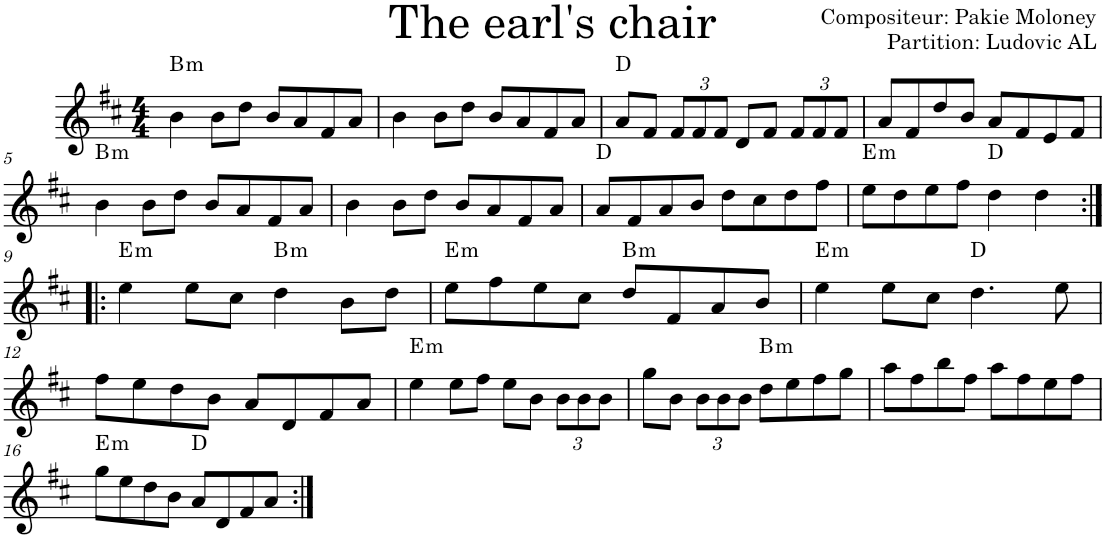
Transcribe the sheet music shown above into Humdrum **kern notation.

**kern	**harte
*part1	*part1
*staff1	*
*I"Violon	*
*I'Vln.	*
*clefG2	*
*k[f#c#]	*
*M4/4	*
=1	=1
!	!LO:H:kt=m
4b\	B:min
8b\L	.
8dd\J	.
8b/L	.
8a/	.
8f#/	.
8a/J	.
=2	=2
4b\	.
8b\L	.
8dd\J	.
8b/L	.
8a/	.
8f#/	.
8a/J	.
=3	=3
8a/L	D:maj
8f#/J	.
*Xbrackettup	*
12f#/L	.
12f#/	.
12f#/J	.
8d/L	.
8f#/J	.
12f#/L	.
12f#/	.
12f#/J	.
=4	=4
8a/L	.
8f#/	.
8dd/	.
8b/J	.
8a/L	.
8f#/	.
8e/	.
8f#/J	.
!!LO:LB:g=z
=5	=5
!	!LO:H:kt=m
4b\	B:min
8b\L	.
8dd\J	.
8b/L	.
8a/	.
8f#/	.
8a/J	.
=6	=6
4b\	.
8b\L	.
8dd\J	.
8b/L	.
8a/	.
8f#/	.
8a/J	.
=7	=7
8a/L	D:maj
8f#/	.
8a/	.
8b/J	.
8dd\L	.
8cc#\	.
8dd\	.
8ff#\J	.
=8	=8
!	!LO:H:kt=m
8ee\L	E:min
8dd\	.
8ee\	.
8ff#\J	.
4dd\	D:maj
4dd\	.
!!LO:LB:g=z
=9:|!|:	=9:|!|:
!	!LO:H:kt=m
4ee\	E:min
8ee\L	.
8cc#\J	.
!	!LO:H:kt=m
4dd\	B:min
8b\L	.
8dd\J	.
=10	=10
!	!LO:H:kt=m
8ee\L	E:min
8ff#\	.
8ee\	.
8cc#\J	.
!	!LO:H:kt=m
8dd/L	B:min
8f#/	.
8a/	.
8b/J	.
=11	=11
!	!LO:H:kt=m
4ee\	E:min
8ee\L	.
8cc#\J	.
4.dd\	D:maj
8ee\	.
!!LO:LB:g=z
=12	=12
8ff#\L	.
8ee\	.
8dd\	.
8b\J	.
8a/L	.
8d/	.
8f#/	.
8a/J	.
=13	=13
!	!LO:H:kt=m
4ee\	E:min
8ee\L	.
8ff#\J	.
8ee\L	.
8b\J	.
12b\L	.
12b\	.
12b\J	.
=14	=14
8gg\L	.
8b\J	.
12b\L	.
12b\	.
12b\J	.
!	!LO:H:kt=m
8dd\L	B:min
8ee\	.
8ff#\	.
8gg\J	.
=15	=15
8aa\L	.
8ff#\	.
8bb\	.
8ff#\J	.
8aa\L	.
8ff#\	.
8ee\	.
8ff#\J	.
!!LO:LB:g=z
=16	=16
!	!LO:H:kt=m
8gg\L	E:min
8ee\	.
8dd\	.
8b\J	.
8a/L	D:maj
8d/	.
8f#/	.
8a/J	.
=:|!	=:|!
*-	*-
